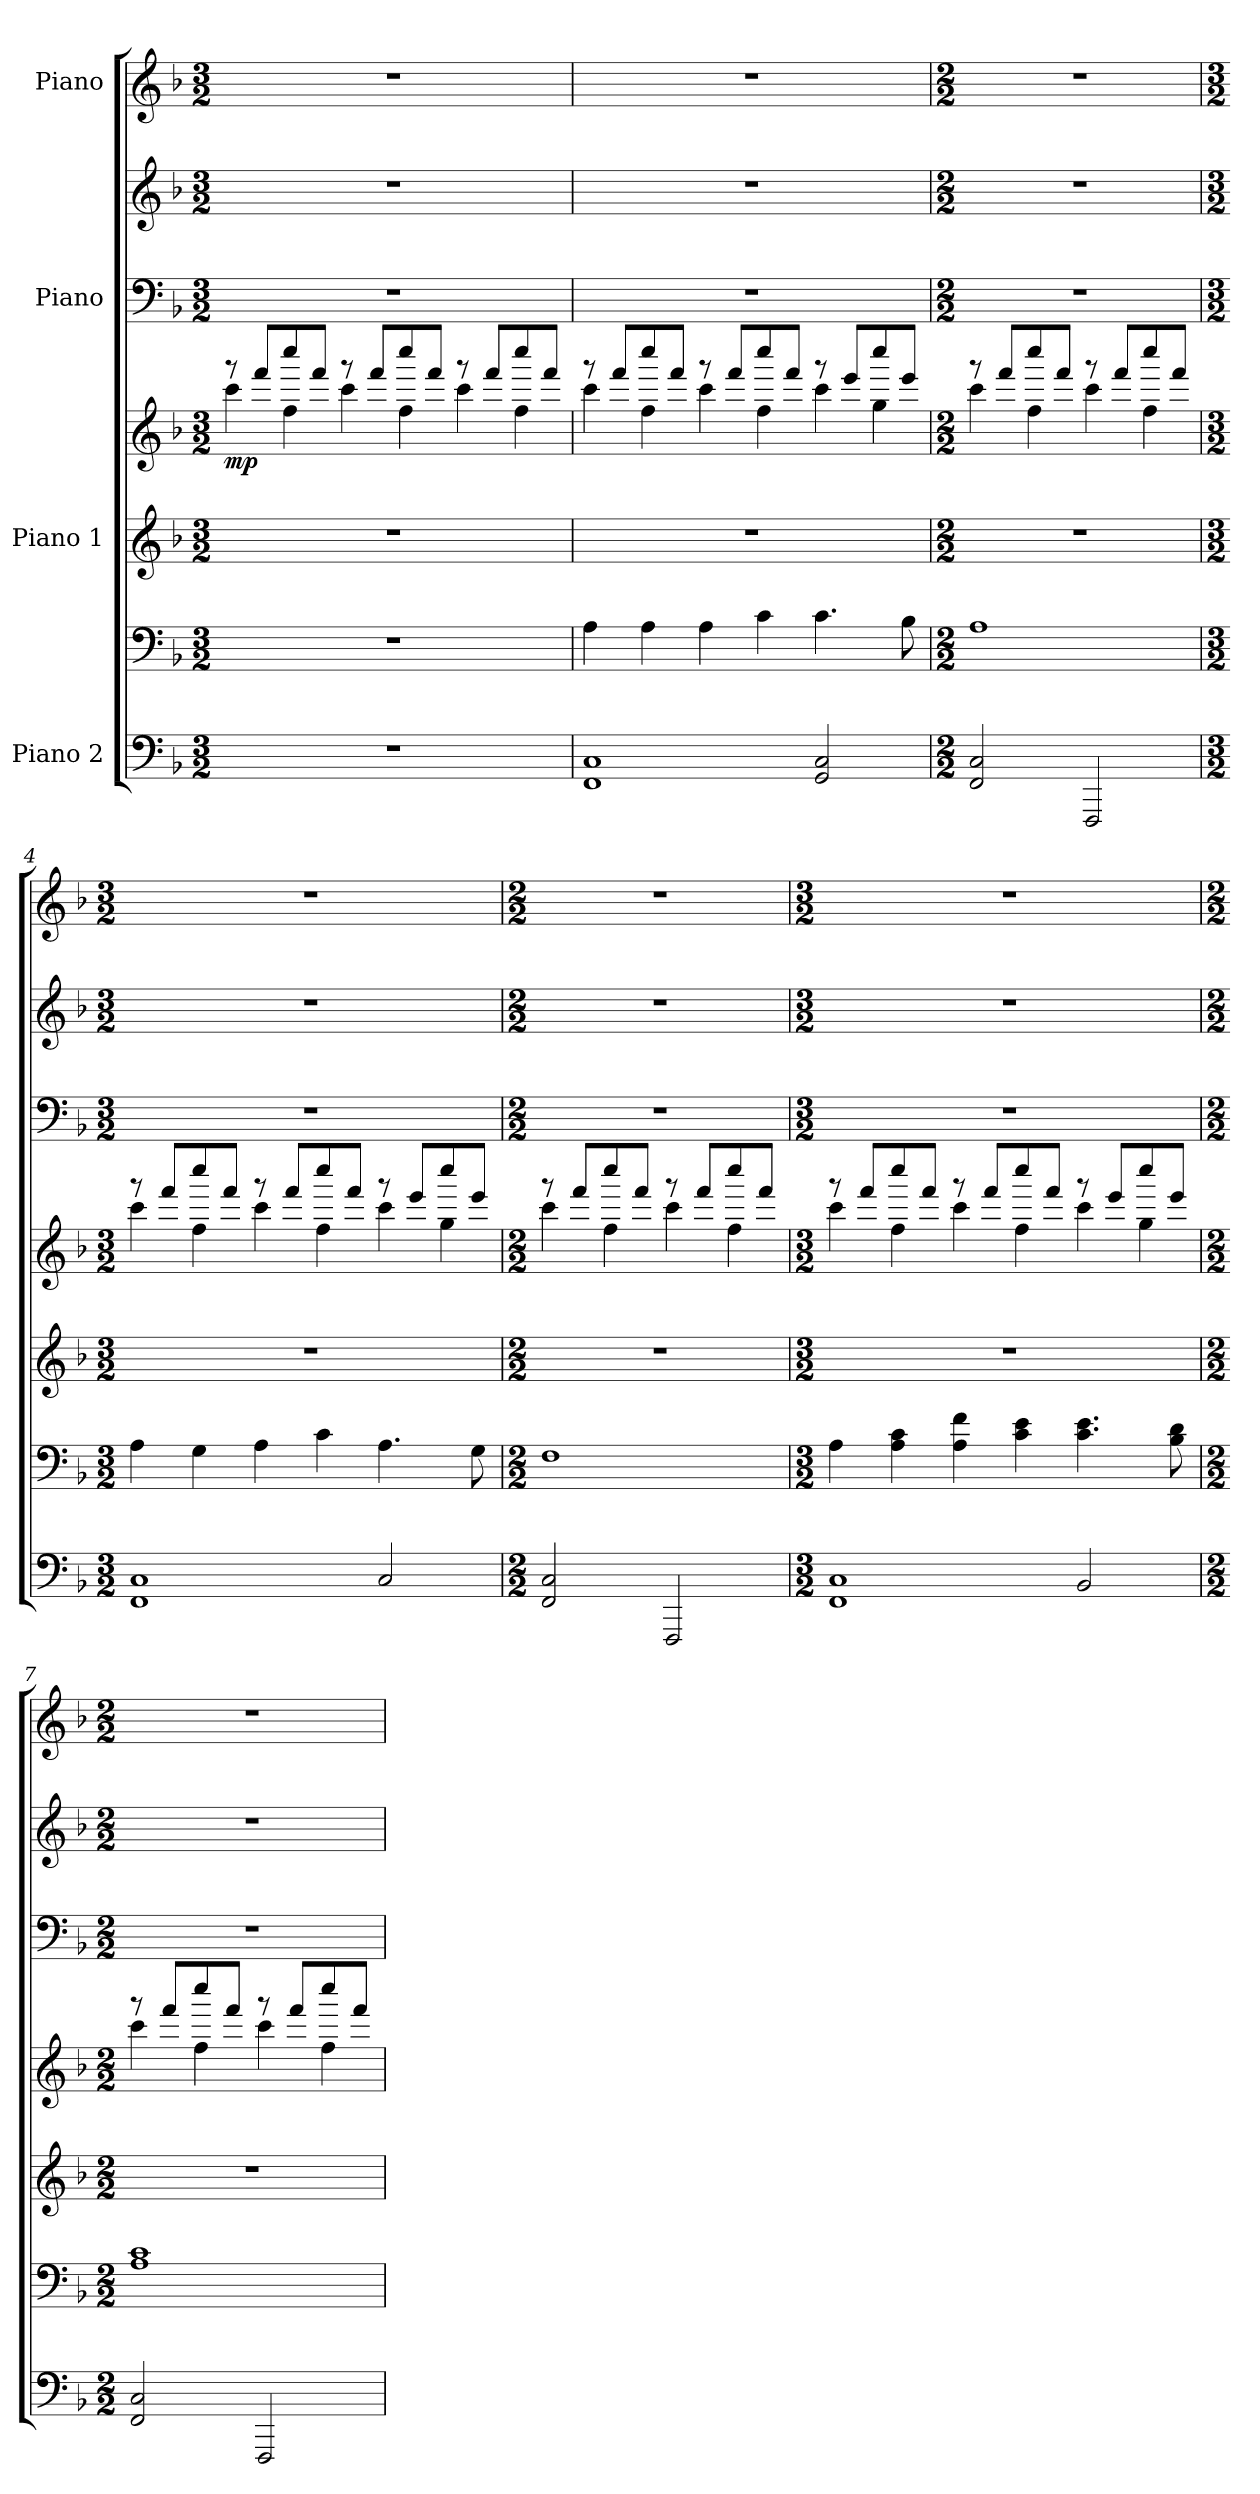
**kern	**kern	**kern	**kern	**dynam	**kern	**kern	**kern
*part4	*part4	*part3	*part3	*part3	*part2	*part2	*part1
*staff7	*staff6	*staff5	*staff4	*staff4/5	*staff3	*staff2	*staff1
*I"Piano 2	*	*I"Piano 1	*	*	*I"Piano	*	*I"Piano
*clefF4	*clefF4	*clefG2	*clefG2	*	*clefF4	*clefG2	*clefG2
*k[b-]	*k[b-]	*k[b-]	*k[b-]	*	*k[b-]	*k[b-]	*k[b-]
*M3/2	*M3/2	*M3/2	*M3/2	*	*M3/2	*M3/2	*M3/2
=1	=1	=1	=1	=1	=1	=1	=1
*	*	*	*^	*	*	*	*
!	!	!	!	!	!LO:DY:b	!	!	!
1.r	1.r	1.r	8r	4ccc\	mp	1.r	1.r	1.r
.	.	.	8fff/L	.	.	.	.	.
.	.	.	8cccc/	4ff\	.	.	.	.
.	.	.	8fff/J	.	.	.	.	.
.	.	.	8r	4ccc\	.	.	.	.
.	.	.	8fff/L	.	.	.	.	.
.	.	.	8cccc/	4ff\	.	.	.	.
.	.	.	8fff/J	.	.	.	.	.
.	.	.	8r	4ccc\	.	.	.	.
.	.	.	8fff/L	.	.	.	.	.
.	.	.	8cccc/	4ff\	.	.	.	.
.	.	.	8fff/J	.	.	.	.	.
=2	=2	=2	=2	=2	=2	=2	=2	=2
1FF 1C	4A\	1.r	8r	4ccc\	.	1.r	1.r	1.r
.	.	.	8fff/L	.	.	.	.	.
.	4A\	.	8cccc/	4ff\	.	.	.	.
.	.	.	8fff/J	.	.	.	.	.
.	4A\	.	8r	4ccc\	.	.	.	.
.	.	.	8fff/L	.	.	.	.	.
.	4c\	.	8cccc/	4ff\	.	.	.	.
.	.	.	8fff/J	.	.	.	.	.
2GG/ 2C/	4.c\	.	8r	4ccc\	.	.	.	.
.	.	.	8eee/L	.	.	.	.	.
.	.	.	8cccc/	4gg\	.	.	.	.
.	8B-\	.	8eee/J	.	.	.	.	.
=3	=3	=3	=3	=3	=3	=3	=3	=3
*M2/2	*M2/2	*M2/2	*M2/2	*	*	*M2/2	*M2/2	*M2/2
2FF/ 2C/	1A	1r	8r	4ccc\	.	1r	1r	1r
.	.	.	8fff/L	.	.	.	.	.
.	.	.	8cccc/	4ff\	.	.	.	.
.	.	.	8fff/J	.	.	.	.	.
2FFF/	.	.	8r	4ccc\	.	.	.	.
.	.	.	8fff/L	.	.	.	.	.
.	.	.	8cccc/	4ff\	.	.	.	.
.	.	.	8fff/J	.	.	.	.	.
=4	=4	=4	=4	=4	=4	=4	=4	=4
*M3/2	*M3/2	*M3/2	*M3/2	*	*	*M3/2	*M3/2	*M3/2
1FF 1C	4A\	1.r	8r	4ccc\	.	1.r	1.r	1.r
.	.	.	8fff/L	.	.	.	.	.
.	4G\	.	8cccc/	4ff\	.	.	.	.
.	.	.	8fff/J	.	.	.	.	.
.	4A\	.	8r	4ccc\	.	.	.	.
.	.	.	8fff/L	.	.	.	.	.
.	4c\	.	8cccc/	4ff\	.	.	.	.
.	.	.	8fff/J	.	.	.	.	.
2C/	4.A\	.	8r	4ccc\	.	.	.	.
.	.	.	8eee/L	.	.	.	.	.
.	.	.	8cccc/	4gg\	.	.	.	.
.	8G\	.	8eee/J	.	.	.	.	.
=5	=5	=5	=5	=5	=5	=5	=5	=5
*M2/2	*M2/2	*M2/2	*M2/2	*	*	*M2/2	*M2/2	*M2/2
2FF/ 2C/	1F	1r	8r	4ccc\	.	1r	1r	1r
.	.	.	8fff/L	.	.	.	.	.
.	.	.	8cccc/	4ff\	.	.	.	.
.	.	.	8fff/J	.	.	.	.	.
2FFF/	.	.	8r	4ccc\	.	.	.	.
.	.	.	8fff/L	.	.	.	.	.
.	.	.	8cccc/	4ff\	.	.	.	.
.	.	.	8fff/J	.	.	.	.	.
=6	=6	=6	=6	=6	=6	=6	=6	=6
*M3/2	*M3/2	*M3/2	*M3/2	*	*	*M3/2	*M3/2	*M3/2
1FF 1C	4A\	1.r	8r	4ccc\	.	1.r	1.r	1.r
.	.	.	8fff/L	.	.	.	.	.
.	4A\ 4c\	.	8cccc/	4ff\	.	.	.	.
.	.	.	8fff/J	.	.	.	.	.
.	4A\ 4f\	.	8r	4ccc\	.	.	.	.
.	.	.	8fff/L	.	.	.	.	.
.	4c\ 4e\	.	8cccc/	4ff\	.	.	.	.
.	.	.	8fff/J	.	.	.	.	.
2BB-/	4.c\ 4.e\	.	8r	4ccc\	.	.	.	.
.	.	.	8eee/L	.	.	.	.	.
.	.	.	8cccc/	4gg\	.	.	.	.
.	8B-\ 8d\	.	8eee/J	.	.	.	.	.
=7	=7	=7	=7	=7	=7	=7	=7	=7
*M2/2	*M2/2	*M2/2	*M2/2	*	*	*M2/2	*M2/2	*M2/2
2FF/ 2C/	1A 1c	1r	8r	4ccc\	.	1r	1r	1r
.	.	.	8fff/L	.	.	.	.	.
.	.	.	8cccc/	4ff\	.	.	.	.
.	.	.	8fff/J	.	.	.	.	.
2FFF/	.	.	8r	4ccc\	.	.	.	.
.	.	.	8fff/L	.	.	.	.	.
.	.	.	8cccc/	4ff\	.	.	.	.
.	.	.	8fff/J	.	.	.	.	.
*	*	*	*v	*v	*	*	*	*
=	=	=	=	=	=	=	=
*-	*-	*-	*-	*-	*-	*-	*-
